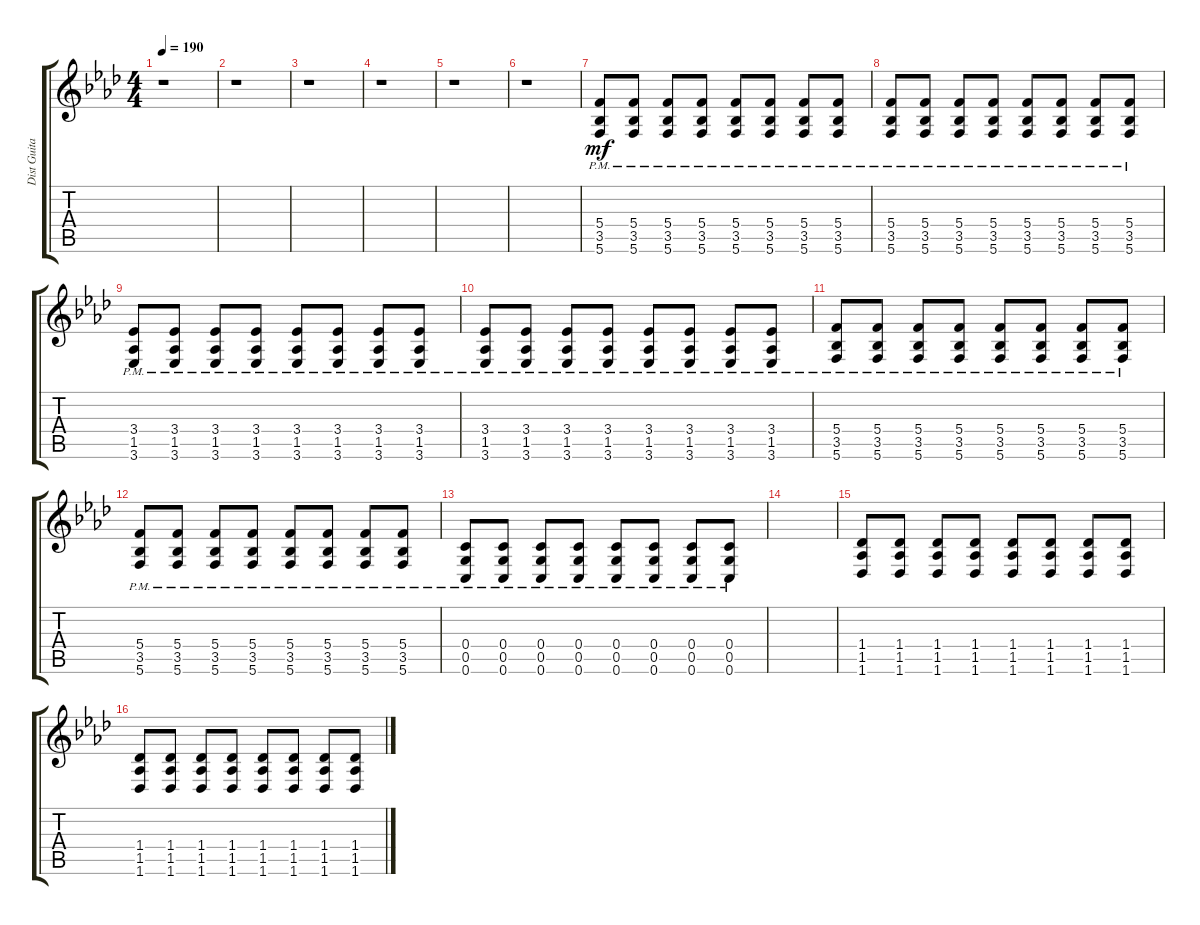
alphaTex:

\track ("Dist Guitar 5" "Dist Guita") {instrument distortionguitar}
\staff {score tabs}
\tuning (D4 A3 F3 C3 G2 C2) {hide}
\ts (4 4)
\tempo 190
\clef g2
\ks ab
r.1{dy mf} |
r.1 |
r.1 |
r.1 |
r.1 |
r.1 |
(5.4{pm} 3.5{pm} 5.6{pm}).8 (5.4{pm} 3.5{pm} 5.6{pm}).8 (5.4{pm} 3.5{pm} 5.6{pm}).8 (5.4{pm} 3.5{pm} 5.6{pm}).8 (5.4{pm} 3.5{pm} 5.6{pm}).8 (5.4{pm} 3.5{pm} 5.6{pm}).8 (5.4{pm} 3.5{pm} 5.6{pm}).8 (5.4{pm} 3.5{pm} 5.6{pm}).8 |
(5.4{pm} 3.5{pm} 5.6{pm}).8 (5.4{pm} 3.5{pm} 5.6{pm}).8 (5.4{pm} 3.5{pm} 5.6{pm}).8 (5.4{pm} 3.5{pm} 5.6{pm}).8 (5.4{pm} 3.5{pm} 5.6{pm}).8 (5.4{pm} 3.5{pm} 5.6{pm}).8 (5.4{pm} 3.5{pm} 5.6{pm}).8 (5.4{pm} 3.5{pm} 5.6{pm}).8 |
(3.4{pm} 1.5{pm} 3.6{pm}).8 (3.4{pm} 1.5{pm} 3.6{pm}).8 (3.4{pm} 1.5{pm} 3.6{pm}).8 (3.4{pm} 1.5{pm} 3.6{pm}).8 (3.4{pm} 1.5{pm} 3.6{pm}).8 (3.4{pm} 1.5{pm} 3.6{pm}).8 (3.4{pm} 1.5{pm} 3.6{pm}).8 (3.4{pm} 1.5{pm} 3.6{pm}).8 |
(3.4{pm} 1.5{pm} 3.6{pm}).8 (3.4{pm} 1.5{pm} 3.6{pm}).8 (3.4{pm} 1.5{pm} 3.6{pm}).8 (3.4{pm} 1.5{pm} 3.6{pm}).8 (3.4{pm} 1.5{pm} 3.6{pm}).8 (3.4{pm} 1.5{pm} 3.6{pm}).8 (3.4{pm} 1.5{pm} 3.6{pm}).8 (3.4{pm} 1.5{pm} 3.6{pm}).8 |
(5.4{pm} 3.5{pm} 5.6{pm}).8 (5.4{pm} 3.5{pm} 5.6{pm}).8 (5.4{pm} 3.5{pm} 5.6{pm}).8 (5.4{pm} 3.5{pm} 5.6{pm}).8 (5.4{pm} 3.5{pm} 5.6{pm}).8 (5.4{pm} 3.5{pm} 5.6{pm}).8 (5.4{pm} 3.5{pm} 5.6{pm}).8 (5.4{pm} 3.5{pm} 5.6{pm}).8 |
(5.4{pm} 3.5{pm} 5.6{pm}).8 (5.4{pm} 3.5{pm} 5.6{pm}).8 (5.4{pm} 3.5{pm} 5.6{pm}).8 (5.4{pm} 3.5{pm} 5.6{pm}).8 (5.4{pm} 3.5{pm} 5.6{pm}).8 (5.4{pm} 3.5{pm} 5.6{pm}).8 (5.4{pm} 3.5{pm} 5.6{pm}).8 (5.4{pm} 3.5{pm} 5.6{pm}).8 |
(0.4{pm} 0.5{pm} 0.6{pm}).8 (0.4{pm} 0.5{pm} 0.6{pm}).8 (0.4{pm} 0.5{pm} 0.6{pm}).8 (0.4{pm} 0.5{pm} 0.6{pm}).8 (0.4{pm} 0.5{pm} 0.6{pm}).8 (0.4{pm} 0.5{pm} 0.6{pm}).8 (0.4{pm} 0.5{pm} 0.6{pm}).8 (0.4{pm} 0.5{pm} 0.6{pm}).8 |
|
(1.4 1.5 1.6).8 (1.4 1.5 1.6).8 (1.4 1.5 1.6).8 (1.4 1.5 1.6).8 (1.4 1.5 1.6).8 (1.4 1.5 1.6).8 (1.4 1.5 1.6).8 (1.4 1.5 1.6).8 |
(1.4 1.5 1.6).8 (1.4 1.5 1.6).8 (1.4 1.5 1.6).8 (1.4 1.5 1.6).8 (1.4 1.5 1.6).8 (1.4 1.5 1.6).8 (1.4 1.5 1.6).8 (1.4 1.5 1.6).8
